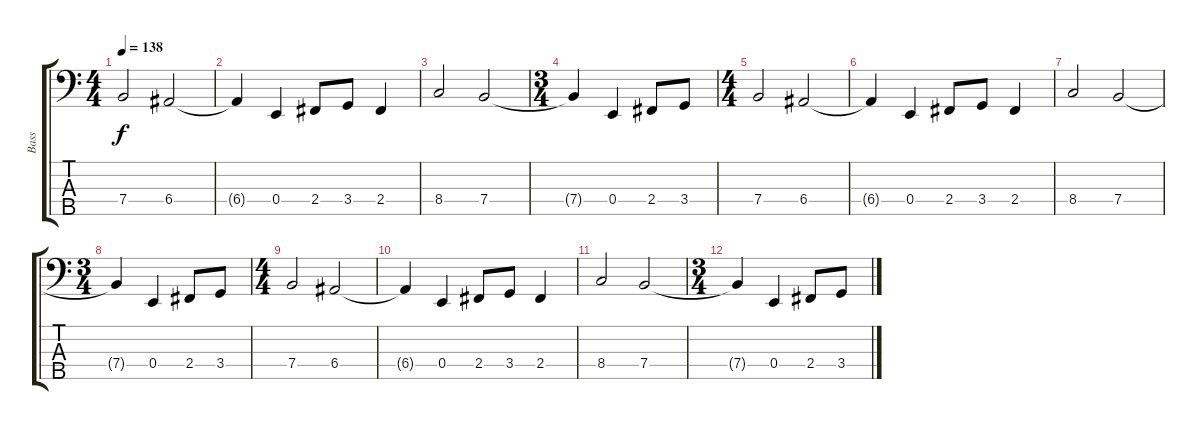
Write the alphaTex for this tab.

\track ("Bass" "Bass") {instrument electricbassfinger}
\staff {score tabs}
\tuning (G2 D2 A1 E1 B0) {hide}
\ts (4 4)
\tempo 138
\clef f4
\ks c
7.4.2{dy f} 6.4.2 |
6.4{t}.4 0.4.4 2.4.8 3.4.8 2.4.4 |
8.4.2 7.4.2 |
\ts (3 4)
7.4{t}.4 0.4.4 2.4.8 3.4.8 |
\ts (4 4)
7.4.2 6.4.2 |
6.4{t}.4 0.4.4 2.4.8 3.4.8 2.4.4 |
8.4.2 7.4.2 |
\ts (3 4)
7.4{t}.4 0.4.4 2.4.8 3.4.8 |
\ts (4 4)
7.4.2 6.4.2 |
6.4{t}.4 0.4.4 2.4.8 3.4.8 2.4.4 |
8.4.2 7.4.2 |
\ts (3 4)
7.4{t}.4 0.4.4 2.4.8 3.4.8
